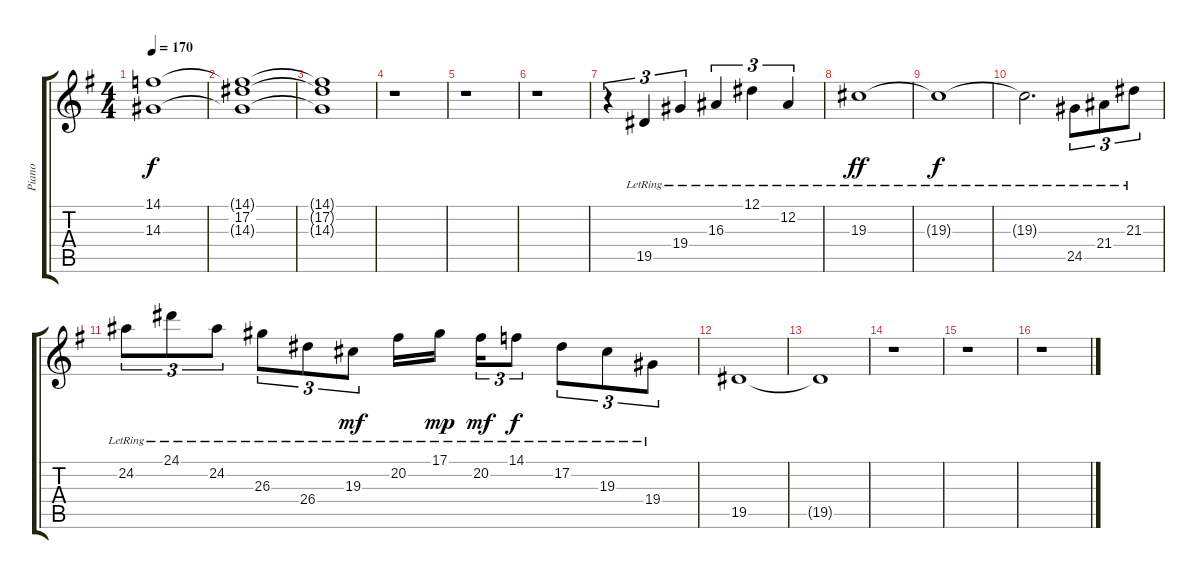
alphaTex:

\track ("Piano" "Piano") {instrument acousticgrandpiano}
\staff {score tabs}
\tuning (Eb4 Bb3 Gb3 Db3 Ab2 Eb2) {hide}
\ts (4 4)
\tempo 170
\clef g2
\ks g
(14.1 14.3).1{dy f} |
(14.1{t} 17.2 14.3{t}).1 |
(14.1{t} 17.2{t} 14.3{t}).1 |
r.1 |
r.1 |
r.1 |
r.4{tu (3 2)} 19.5{lr}.4{tu (3 2)} 19.4{lr}.4{tu (3 2)} 16.3{lr}.4{tu (3 2)} 12.1{lr}.4{tu (3 2)} 12.2{lr}.4{tu (3 2)} |
19.3{lr}.1{dy ff} |
19.3{lr t}.1{dy f} |
19.3{lr t}.2{d} 24.5{lr}.8{tu (3 2)} 21.4{lr}.8{tu (3 2)} 21.3{lr}.8{tu (3 2)} |
24.2{lr}.8{tu (3 2)} 24.1{lr}.8{tu (3 2)} 24.2{lr}.8{tu (3 2)} 26.3{lr}.8{tu (3 2)} 26.4{lr}.8{tu (3 2)} 19.3{lr}.8{tu (3 2) dy mf} 20.2{lr}.16 17.1{lr}.16{dy mp} 20.2{lr}.16{tu (3 2) dy mf} 14.1{lr}.8{tu (3 2) dy f} 17.2{lr}.8{tu (3 2)} 19.3{lr}.8{tu (3 2)} 19.4{lr}.8{tu (3 2)} |
19.5.1 |
19.5{t}.1 |
r.1 |
r.1 |
r.1
